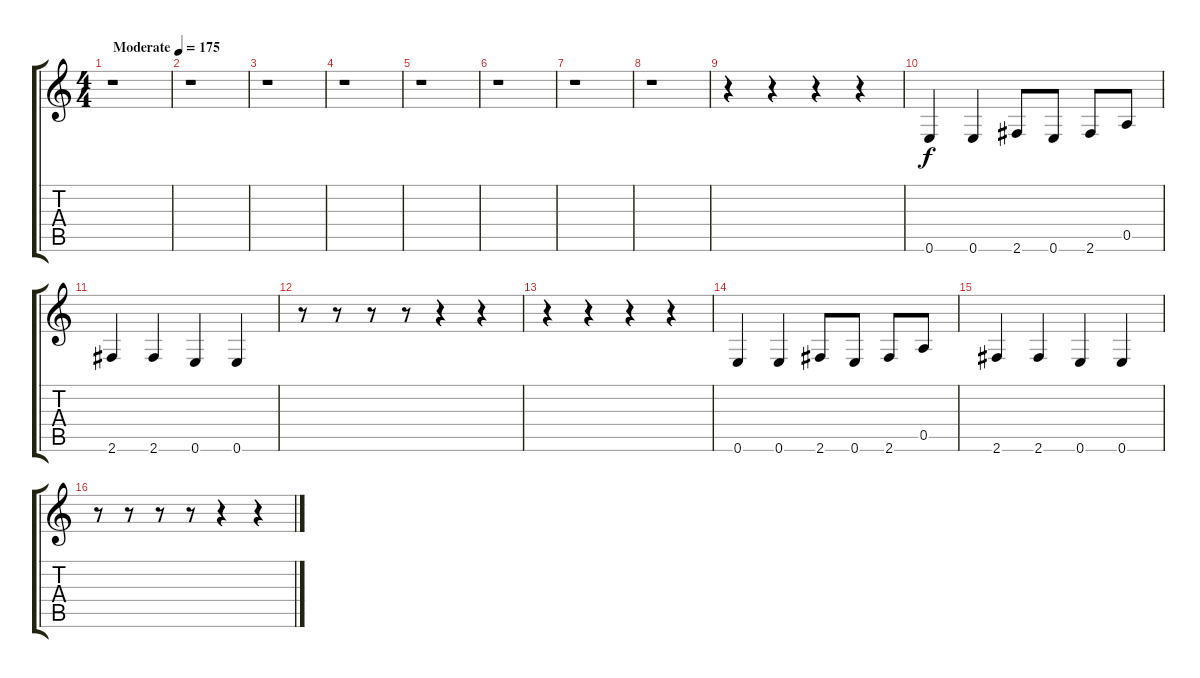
\track "" {instrument electricbassfinger}
\staff {score tabs}
\tuning (E4 B3 G3 D3 A2 E2) {hide}
\ts (4 4)
\tempo (175 "Moderate")
\clef g2
\ks c
r.1{dy f instrument electricbassfinger} |
r.1 |
r.1 |
r.1 |
r.1 |
r.1 |
r.1 |
r.1 |
r.4 r.4 r.4 r.4 |
0.6.4 0.6.4 2.6.8 0.6.8 2.6.8 0.5.8 |
2.6.4 2.6.4 0.6.4 0.6.4 |
r.8 r.8 r.8 r.8 r.4 r.4 |
r.4 r.4 r.4 r.4 |
0.6.4 0.6.4 2.6.8 0.6.8 2.6.8 0.5.8 |
2.6.4 2.6.4 0.6.4 0.6.4 |
r.8 r.8 r.8 r.8 r.4 r.4
